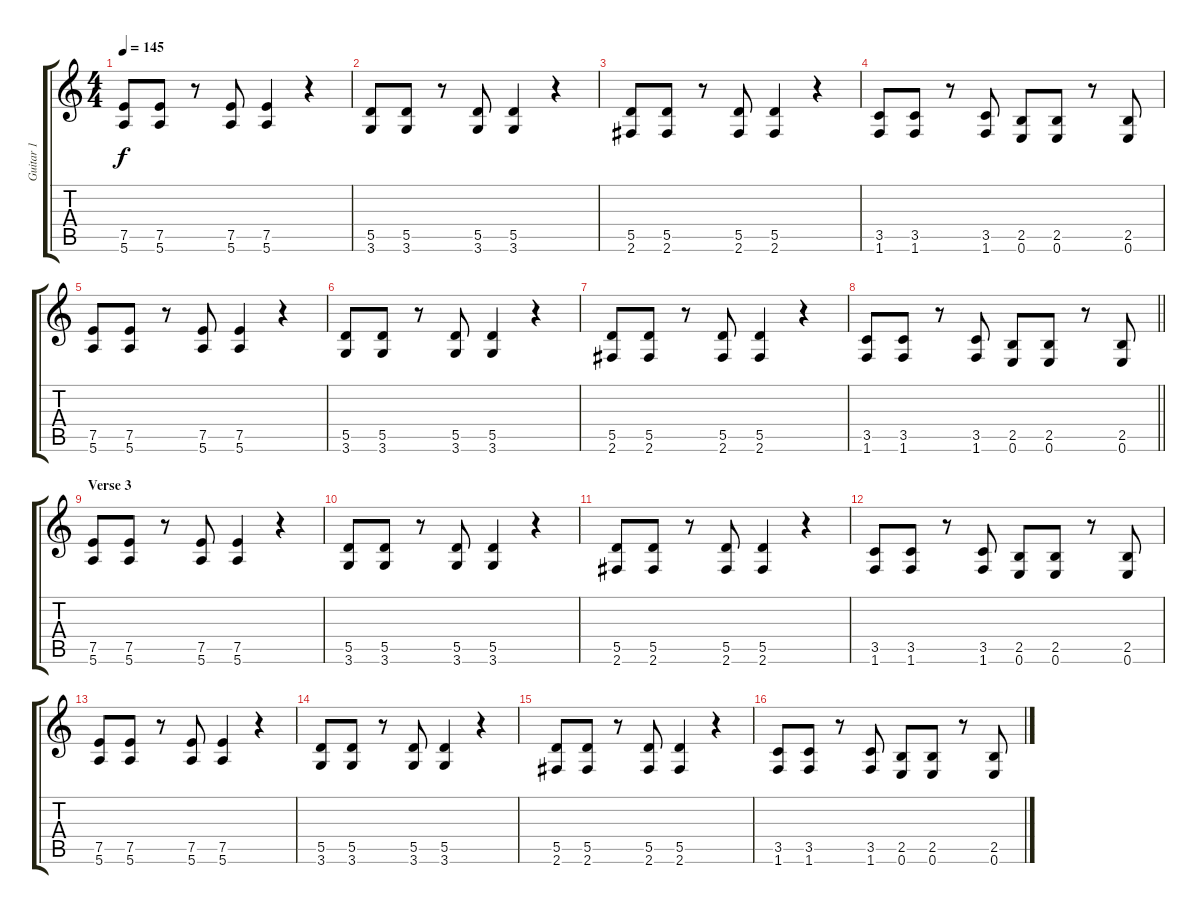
\track ("Guitar 1" "Guitar 1") {instrument overdrivenguitar}
\staff {score tabs}
\tuning (E4 B3 G3 D3 A2 E2) {hide}
\ts (4 4)
\tempo 145
\clef g2
\ks c
(7.5 5.6).8{dy f} (7.5 5.6).8 r.8 (7.5 5.6).8 (7.5 5.6).4 r.4 |
(5.5 3.6).8 (5.5 3.6).8 r.8 (5.5 3.6).8 (5.5 3.6).4 r.4 |
(5.5 2.6).8 (5.5 2.6).8 r.8 (5.5 2.6).8 (5.5 2.6).4 r.4 |
(3.5 1.6).8 (3.5 1.6).8 r.8 (3.5 1.6).8 (2.5 0.6).8 (2.5 0.6).8 r.8 (2.5 0.6).8 |
(7.5 5.6).8 (7.5 5.6).8 r.8 (7.5 5.6).8 (7.5 5.6).4 r.4 |
(5.5 3.6).8 (5.5 3.6).8 r.8 (5.5 3.6).8 (5.5 3.6).4 r.4 |
(5.5 2.6).8 (5.5 2.6).8 r.8 (5.5 2.6).8 (5.5 2.6).4 r.4 |
\barLineRight lightlight
(3.5 1.6).8 (3.5 1.6).8 r.8 (3.5 1.6).8 (2.5 0.6).8 (2.5 0.6).8 r.8 (2.5 0.6).8 |
\section ("" "Verse 3")
(7.5 5.6).8 (7.5 5.6).8 r.8 (7.5 5.6).8 (7.5 5.6).4 r.4 |
(5.5 3.6).8 (5.5 3.6).8 r.8 (5.5 3.6).8 (5.5 3.6).4 r.4 |
(5.5 2.6).8 (5.5 2.6).8 r.8 (5.5 2.6).8 (5.5 2.6).4 r.4 |
(3.5 1.6).8 (3.5 1.6).8 r.8 (3.5 1.6).8 (2.5 0.6).8 (2.5 0.6).8 r.8 (2.5 0.6).8 |
(7.5 5.6).8 (7.5 5.6).8 r.8 (7.5 5.6).8 (7.5 5.6).4 r.4 |
(5.5 3.6).8 (5.5 3.6).8 r.8 (5.5 3.6).8 (5.5 3.6).4 r.4 |
(5.5 2.6).8 (5.5 2.6).8 r.8 (5.5 2.6).8 (5.5 2.6).4 r.4 |
(3.5 1.6).8 (3.5 1.6).8 r.8 (3.5 1.6).8 (2.5 0.6).8 (2.5 0.6).8 r.8 (2.5 0.6).8
